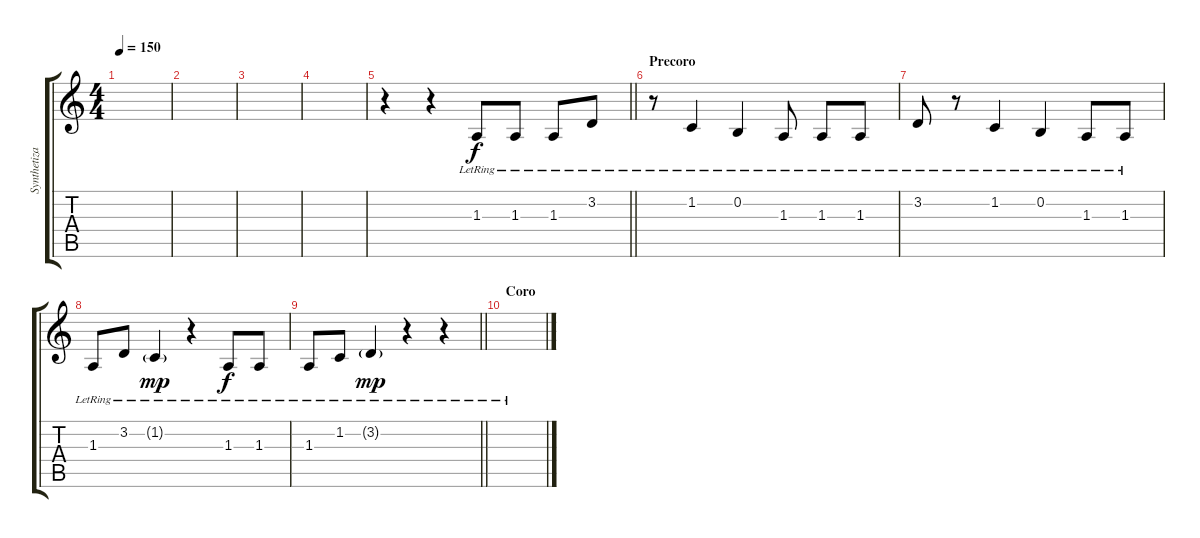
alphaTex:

\track ("Synthetizador" "Synthetiza") {instrument fx7echoes}
\staff {score tabs}
\tuning (E4 B3 Ab3 D3 A2 E2) {hide}
\ts (4 4)
\tempo 150
\clef g2
\ks c
|
|
|
|
\barLineRight lightlight
r.4 r.4 1.3{lr}.8 1.3{lr}.8 1.3{lr}.8 3.2{lr}.8 |
\section ("" "Precoro")
r.8 1.2{lr}.4 0.2{lr}.4 1.3{lr}.8 1.3{lr}.8 1.3{lr}.8 |
3.2{lr}.8 r.8 1.2{lr}.4 0.2{lr}.4 1.3{lr}.8 1.3{lr}.8 |
1.3{lr}.8 3.2{lr}.8 1.2{g lr}.4{dy mp} r.4 1.3{lr}.8{dy f} 1.3{lr}.8 |
\barLineRight lightlight
1.3{lr}.8 1.2{lr}.8 3.2{g lr}.4{dy mp} r.4 r.4 |
\section ("" "Coro")
